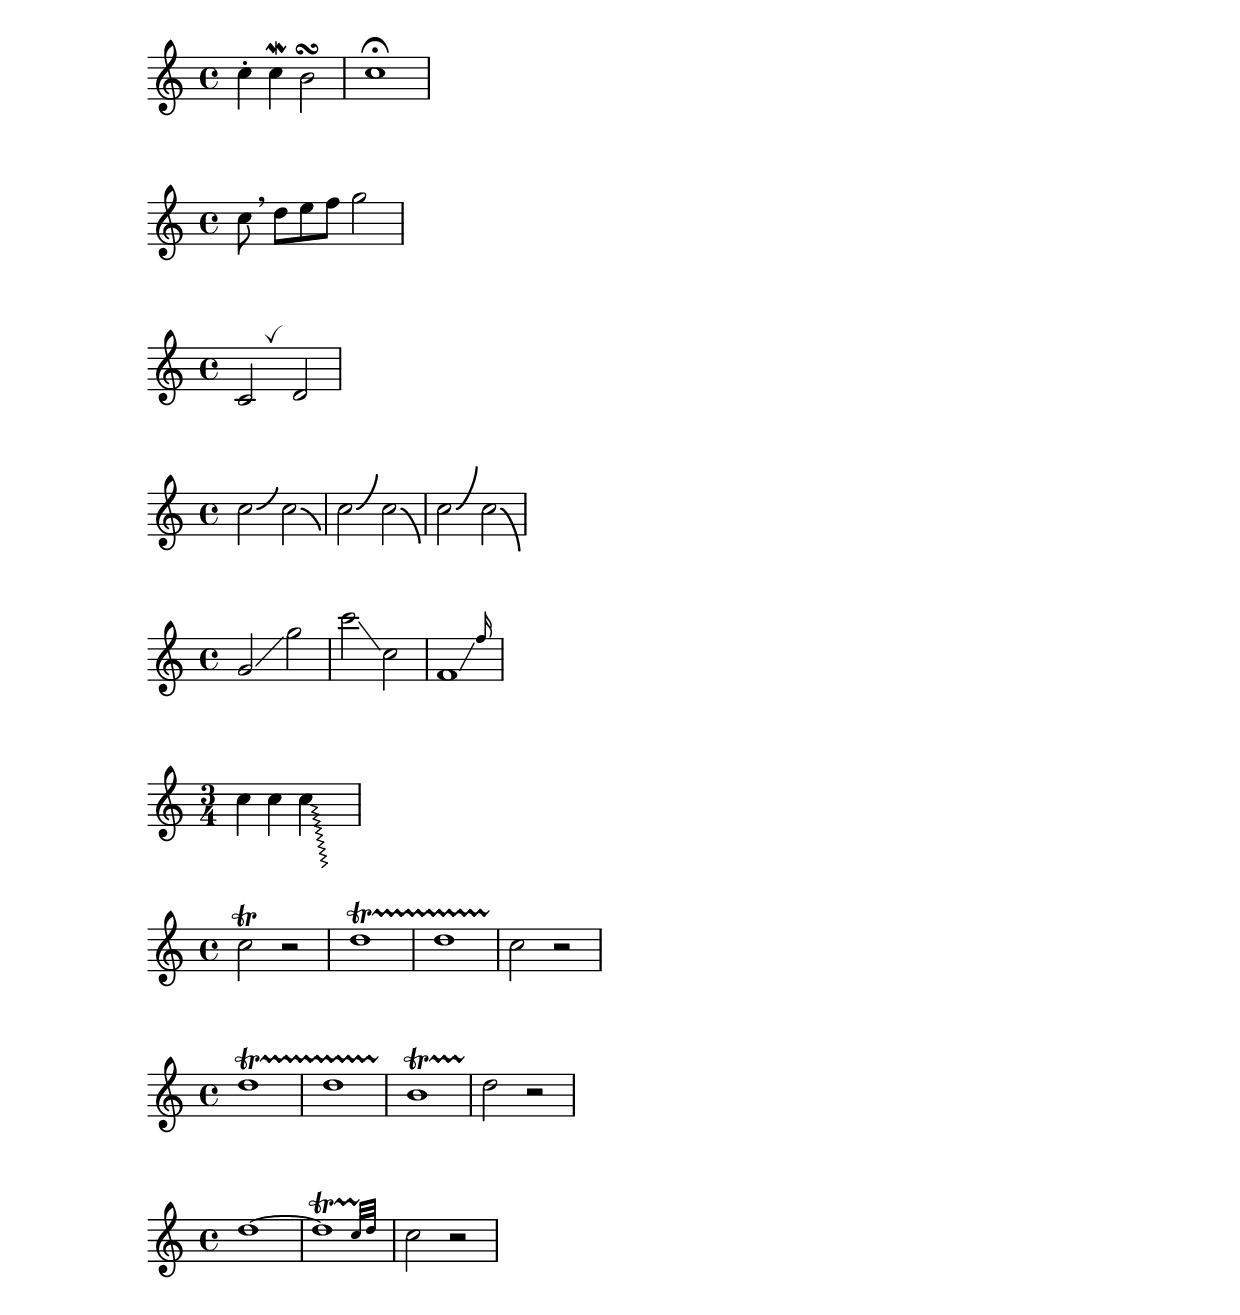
\version "2.20.0"
%% \include "lilypond-book-preamble.ly"

%% https://lilypond.org/doc/v2.23/Documentation/notation/expressive-marks-attached-to-notes

%% stacatto, mordent, turn
\relative {
  c''4\staccato c\mordent b2\turn
  c1\fermata
}


% {
% ****************************************************************
% ly snippet contents follows:
% ****************************************************************
% \override Script.color = #(color 'vermillion)
% \override MultiMeasureRestScript.color = #(color 'blue)
% a'2\fermata r\fermata
% R1\fermata
% }

\relative { c''8 \breathe d e f g2 }


\fixed c' {
  \set breathMarkType = #'tickmark
  c2 \breathe d2
}


%% Falls and doits
\relative c'' {
  c2\bendAfter #+4
  c2\bendAfter #-4
  c2\bendAfter #+6.5
  c2\bendAfter #-6.5
  c2\bendAfter #+8
  c2\bendAfter #-8
}

%% Glissando
\relative {
  g'2\glissando g'
  c2\glissando c,
  \afterGrace f,1\glissando f'16
}

%% A contemporary glissando without a final note can be typeset using
%% a hidden note and cadenza timing.

\relative c'' {
  \time 3/4
  \override Glissando.style = #'zigzag
  c4 c
  \cadenzaOn
  c4\glissando
  \hideNotes
  c,,4
  \unHideNotes
  \cadenzaOff
  \bar "|"
}

%% Trills
\relative c'' {
  c2 \trill r2
  d1\startTrillSpan
  d1
  c2\stopTrillSpan
  r2
}

\relative c'' {
  d1\startTrillSpan
  d1
  b1\startTrillSpan
  d2\stopTrillSpan
  r2
}

\relative c'' {
  d1~\afterGrace
  d1\startTrillSpan { c32[ d]\stopTrillSpan }
  c2 r2
}

